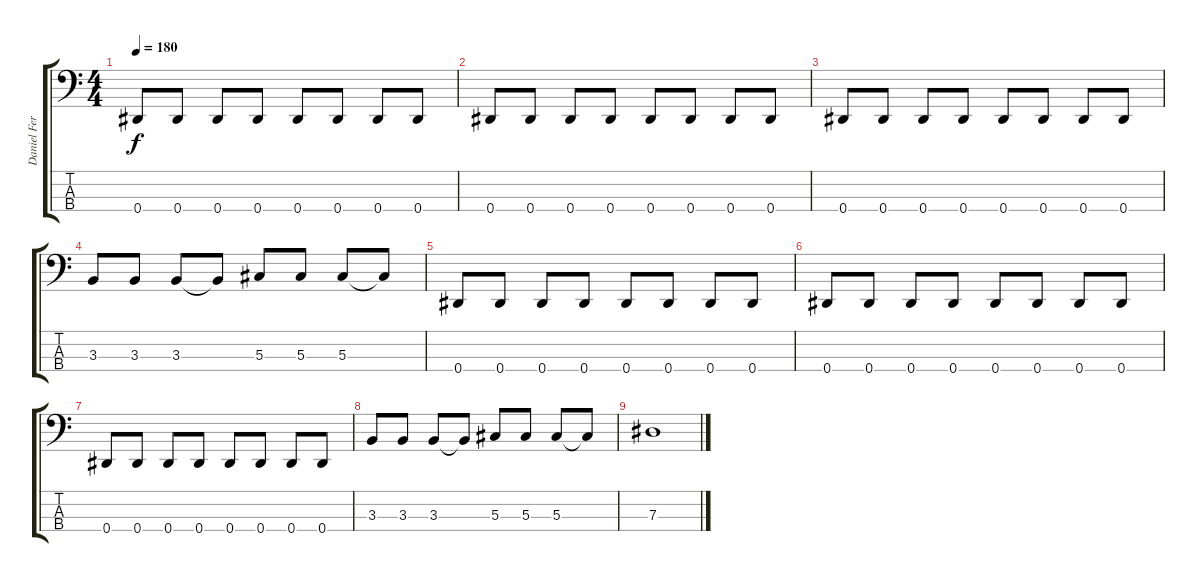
\track ("Daniel Fernandez" "Daniel Fer") {instrument electricbassfinger}
\staff {score tabs}
\tuning (Gb2 Db2 Ab1 Eb1) {hide}
\ts (4 4)
\tempo 180
\clef f4
\ks c
0.4.8{dy f} 0.4.8 0.4.8 0.4.8 0.4.8 0.4.8 0.4.8 0.4.8 |
0.4.8 0.4.8 0.4.8 0.4.8 0.4.8 0.4.8 0.4.8 0.4.8 |
0.4.8 0.4.8 0.4.8 0.4.8 0.4.8 0.4.8 0.4.8 0.4.8 |
3.3.8 3.3.8 3.3.8 3.3{t}.8 5.3.8 5.3.8 5.3.8 5.3{t}.8 |
0.4.8 0.4.8 0.4.8 0.4.8 0.4.8 0.4.8 0.4.8 0.4.8 |
0.4.8 0.4.8 0.4.8 0.4.8 0.4.8 0.4.8 0.4.8 0.4.8 |
0.4.8 0.4.8 0.4.8 0.4.8 0.4.8 0.4.8 0.4.8 0.4.8 |
3.3.8 3.3.8 3.3.8 3.3{t}.8 5.3.8 5.3.8 5.3.8 5.3{t}.8 |
7.3.1
